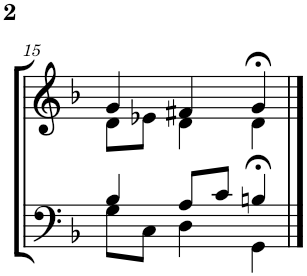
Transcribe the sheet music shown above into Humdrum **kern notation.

**kern	**kern
*part2	*part1
*staff2	*staff1
*I"Tenor/Baß	*I"Sopran/Alt
!!LO:PB:g=z
*clefF4	*clefG2
*k[b-]	*k[b-]
*M4/4	*M4/4
=15	=15
*^	*^
4B-/	8G\L	4g/	8d\L
.	8C\J	.	8e-X\J
8A/L	4D\	4f#X/	4d\
8c/J	.	.	.
4Bn/	4GG>\	4g>/	4d\
*v	*v	*	*
*	*v	*v
==	==
*-	*-
